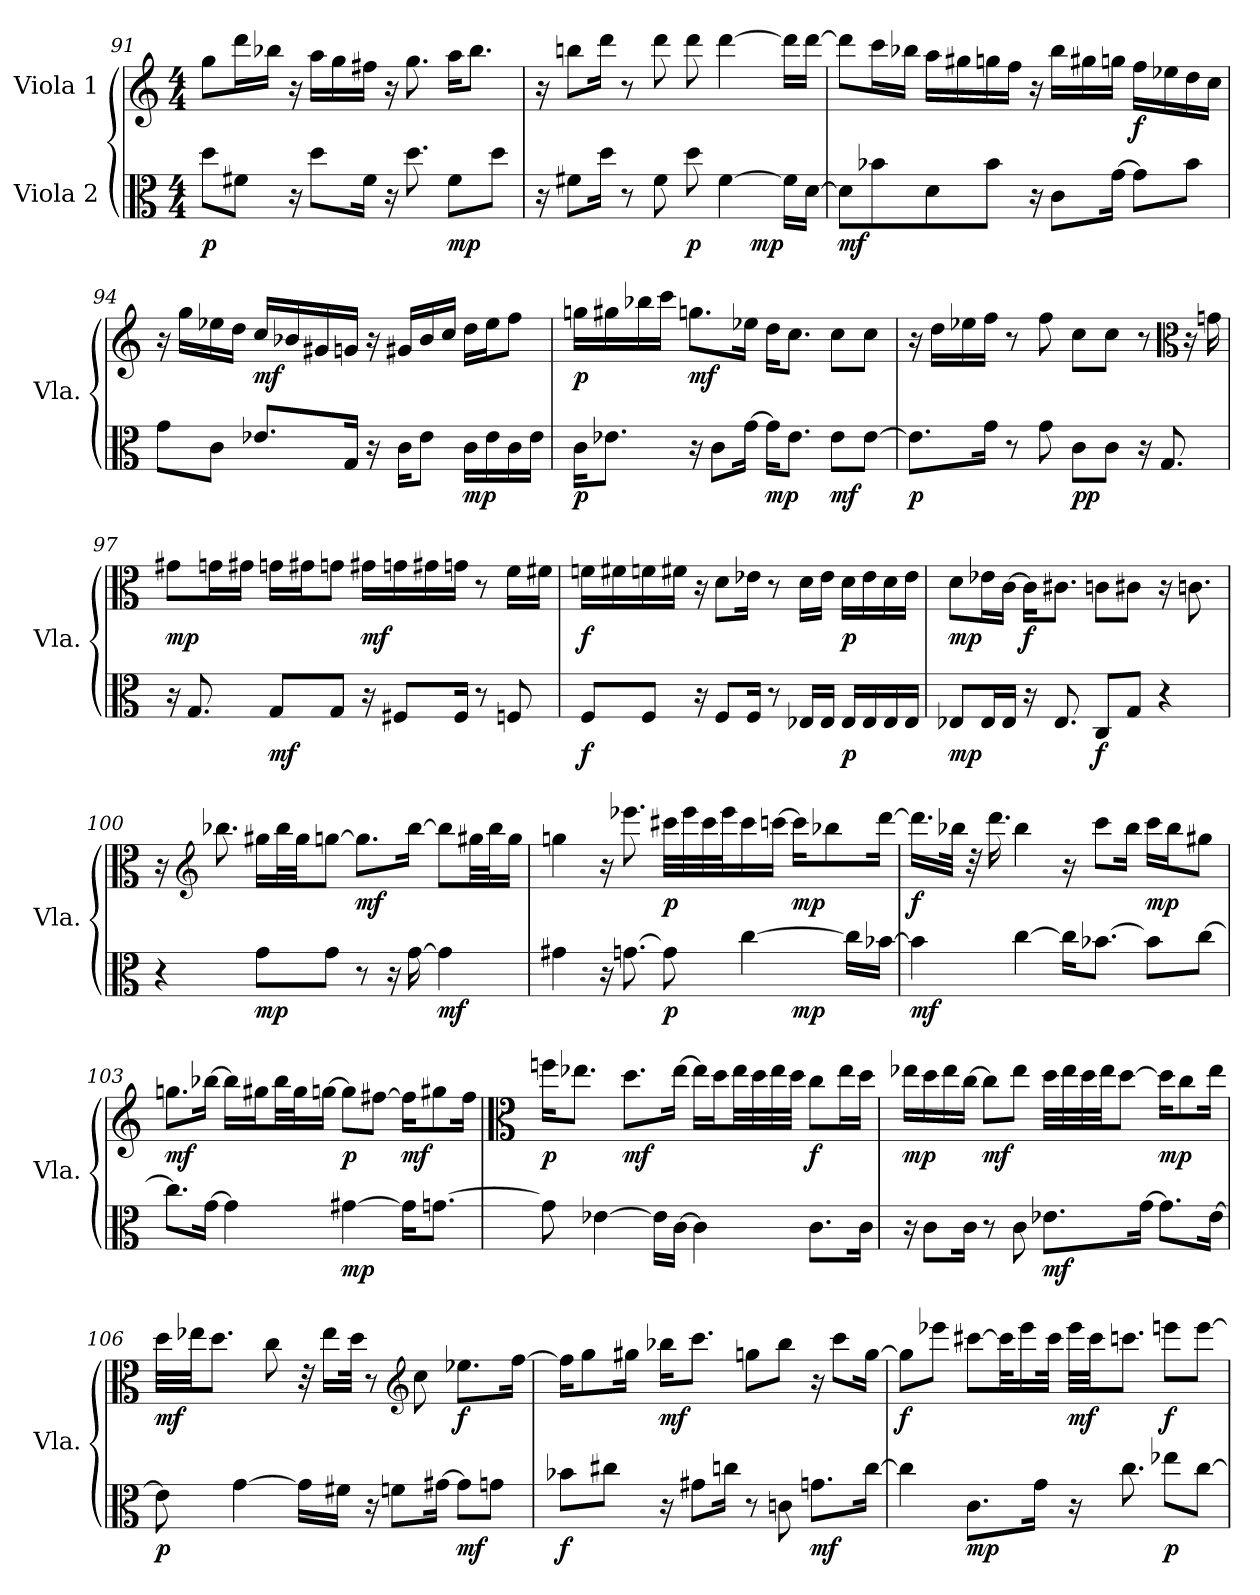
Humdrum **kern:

**kern	**dynam	**kern	**dynam
*part2	*part2	*part1	*part1
*staff2	*staff2	*staff1	*staff1
*I"Viola 2	*	*I"Viola 1	*
*I'Vla.	*	*I'Vla.	*
!!LO:LB:g=z
*clefC3	*	*clefG2	*
*k[]	*	*k[]	*
*C:	*	*C:	*
*M4/4	*	*M4/4	*
=91	=91	=91	=91
8ddi\L	p	8ggi\L	.
8f#Xi\J	.	16dddi\L	.
.	.	16bb-Xi\JJ	.
16r	.	16r	.
8ddi\L	.	16aai\LL	.
.	.	16ggi\	.
16f#i\Jk	.	16ff#Xi\JJ	.
16r	.	16r	.
8.ddi\	.	8.ggi\	.
8f#i\L	mp	16aai\KL	.
.	.	8.bb-i\J	.
8ddi\J	.	.	.
=92	=92	=92	=92
*^	*	*	*
16r	2.ryy	.	16r	.
8f#Xi\L	.	.	8bbni\L	.
16ddi\Jk	.	.	16dddi\Jk	.
8r	.	.	8r	.
8f#i\	.	.	8dddi\	.
8ddi\	.	p	8dddi\	.
[4f#i\	.	.	[4dddi\	.
.	4ryy	mp	.	.
16f#i\LL]	.	.	16dddi\LL]	.
[16di\JJ	.	.	[16dddi\JJ	.
*v	*v	*	*	*
!!LO:LB:g=z
=93	=93	=93	=93
8di\L]	mf	8dddi\L]	.
8b-Xi\	.	16ccci\L	.
.	.	16bb-Xi\JJ	.
8di\	.	16aai\LL	.
.	.	16gg#Xi\	.
8b-i\J	.	16ggni\	.
.	.	16ffi\JJ	.
16r	.	16r	.
8ci\L	.	16bb-i\LL	.
.	.	16gg#Xi\	.
[16gi\Jk	.	16ggni\JJ	.
8gi\L]	.	16ffi\LL	f
.	.	16ee-Xi\	.
8b-i\J	.	16ddi\	.
.	.	16cci\JJ	.
=94	=94	=94	=94
8gi\L	.	16r	.
.	.	16ggi\LL	.
8ci\J	.	16ee-Xi\	.
.	.	16ddi\JJ	.
8.e-Xi/L	.	16cci/LL	mf
.	.	16b-Xi/	.
.	.	16g#Xi/	.
16Gi/Jk	.	16gni/JJ	.
16r	.	16r	.
16ci\KL	.	16g#Xi/LL	.
8e-i\J	.	16b-i/	.
.	.	16cci/JJ	.
16ci\LL	mp	16ddi\LL	.
16e-i\	.	16ee-i\J	.
16ci\	.	8ffi\J	.
16e-i\JJ	.	.	.
!!LO:LB:g=z
=95	=95	=95	=95
16ci\KL	p	16ggni\LL	p
8.e-Xi\J	.	16gg#Xi\	.
.	.	16bb-Xi\	.
.	.	16ccci\JJ	.
16r	.	8.ggni\L	mf
8ci\L	.	.	.
[16gi\Jk	.	16ee-Xi\Jk	.
16gi\KL]	mp	16ddi\KL	.
8.e-i\J	.	8.cci\J	.
8e-i\L	mf	8cci\L	.
[8e-i\J	.	8cci\J	.
=96	=96	=96	=96
8.e-i\L]	p	16r	.
.	.	16ddi\LL	.
.	.	16ee-Xi\	.
16gi\Jk	.	16ffi\JJ	.
8r	.	8r	.
8gi\	.	8ffi\	.
8ci\L	pp	8cci\L	.
8ci\J	.	8cci\J	.
16r	.	8r	.
8.Gi/	.	.	.
*	*	*clefC3	*
.	.	16r	.
.	.	16gni\	.
=97	=97	=97	=97
16r	.	8g#Xi\L	mp
8.Gi/	.	.	.
.	.	16gni\L	.
.	.	16g#Xi\JJ	.
8Gi/L	mf	16gni\LL	.
.	.	16g#Xi\J	.
8Gi/J	.	8gni\J	.
16r	.	16g#Xi\LL	mf
8F#Xi/L	.	16gni\	.
.	.	16g#Xi\	.
16F#i/Jk	.	16gni\JJ	.
8r	.	8r	.
8Fni/	.	16fi\LL	.
.	.	16f#Xi\JJ	.
!!LO:PB:g=z
=98	=98	=98	=98
8Fi/L	f	16fni\LL	f
.	.	16f#Xi\	.
8Fi/J	.	16fni\	.
.	.	16f#Xi\JJ	.
16r	.	16r	.
8Fi/L	.	8di\L	.
16Fi/Jk	.	16e-Xi\Jk	.
8r	.	8r	.
16E-Xi/LL	.	16di\LL	.
16E-i/JJ	.	16e-i\JJ	.
16E-i/LL	p	16di\LL	p
16E-i/	.	16e-i\	.
16E-i/	.	16di\	.
16E-i/JJ	.	16e-i\JJ	.
=99	=99	=99	=99
8E-Xi/L	mp	8di\L	mp
16E-i/L	.	16e-Xi\L	.
16E-i/JJ	.	[16ci\JJ	.
16r	.	16ci\KL]	f
8.E-i/	.	8.c#Xi\J	.
8Ci/L	f	8cni\L	.
8Gi/J	.	8c#Xi\J	.
4r	.	16r	.
.	.	8.cni\	.
!!LO:LB:g=z
=100	=100	=100	=100
4r	.	16r	.
*	*	*clefG2	*
.	.	8.bb-Xi\	.
8gi\L	mp	16gg#Xi\LL	.
.	.	32bb-i\L	.
.	.	32gg#i\JJ	.
8gi\J	.	[8ggni\J	.
8r	.	8.ggi\L]	mf
16r	.	.	.
[16gi\	.	[16bb-i\Jk	.
4gi\]	mf	8bb-i\L]	.
.	.	32gg#Xi\LL	.
.	.	32bb-i\J	.
.	.	16gg#i\JJ	.
=101	=101	=101	=101
*^	*	*	*
4g#Xi\	2.ryy	.	4ggni\	.
16r	.	.	16r	.
[8.gni\	.	.	8.eee-Xi\	.
8gi\]	.	p	32ccc#Xi\LLL	p
.	.	.	32eee-i\	.
.	.	.	32ccc#i\	.
.	.	.	32eee-i\J	.
[4cci\	.	.	16ccc#i\	.
.	.	.	[16cccni\JJ	.
.	4ryy	mp	16ccci\KL]	mp
.	.	.	8bb-Xi\	.
16cci\LL]	.	.	.	.
[16b-Xi\JJ	.	.	[16dddi\Jk	.
*v	*v	*	*	*
!!LO:LB:g=z
=102	=102	=102	=102
4b-i\]	mf	16.dddi\LL]	f
.	.	32bb-Xi\JJk	.
.	.	32r	.
.	.	16.dddi\	.
[4cci\	.	4bb-i\	.
16cci\KL]	.	16r	.
[8.b-Xi\J	.	8ccci\L	.
.	.	16bb-i\Jk	.
8b-i\L]	.	16ccci\LL	mp
.	.	16bb-i\J	.
[8cci\J	.	8gg#Xi\J	.
=103	=103	=103	=103
8.cci\L]	.	8.ggni\L	mf
[16gi\Jk	.	[16bb-Xi\Jk	.
4gi\]	.	16bb-i\LL]	.
.	.	16gg#Xi\J	.
.	.	32bb-i\LL	.
.	.	32gg#i\J	.
.	.	[16ggni\JJ	.
[4g#Xi\	mp	8ggi\L]	p
.	.	[8ff#Xi\J	.
16g#i\KL]	.	16ff#i\KL]	mf
[8.gni\J	.	8gg#Xi\	.
.	.	16ff#i\Jk	.
!!LO:LB:g=z
=104	=104	=104	=104
*	*	*clefC3	*
8gi\]	.	16ffni\KL	p
.	.	8.ee-Xi\J	.
[4e-Xi\	.	.	.
.	.	8.ddi\L	mf
16e-i\LL]	.	.	.
[16ci\JJ	.	[16ee-i\Jk	.
4ci\]	.	16ee-i\LL]	.
.	.	16ddi\J	.
.	.	32ee-i\LL	.
.	.	32ddi\	.
.	.	32ee-i\	.
.	.	32ddi\JJJ	.
8.ci\L	.	8cci\L	f
.	.	16ee-i\L	.
16ci\Jk	.	16ddi\JJ	.
=105	=105	=105	=105
16r	.	16ee-Xi\LL	mp
8ci\L	.	16ddi\	.
.	.	16ee-i\	.
16ci\Jk	.	[16cci\JJ	.
8r	.	8cci\L]	mf
8ci\	.	8ee-i\J	.
8.e-Xi\L	mf	32ddi\LLL	.
.	.	32ee-i\	.
.	.	32ddi\	.
.	.	32ee-i\JJ	.
.	.	[8ddi\J	.
[16gi\Jk	.	.	.
8.gi\L]	.	16ddi\KL]	mp
.	.	8cci\	.
[16e-i\Jk	.	16ee-i\Jk	.
!!LO:LB:g=z
=106	=106	=106	=106
8e-i\]	p	32ddi\LLL	mf
.	.	32ee-Xi\JJ	.
.	.	8.ddi\J	.
[4gi\	.	.	.
.	.	8cci\	.
16gi\LL]	.	32r	.
.	.	16ee-i\LL	.
16f#Xi\JJ	.	.	.
.	.	32ddi\JJk	.
16r	.	8r	.
8fni\L	.	.	.
*	*	*clefG2	*
.	.	8cci\	.
[16g#Xi\Jk	.	.	.
8g#i\L]	mf	8.ee-Xi\L	f
8gni\J	.	.	.
.	.	[16ffi\Jk	.
=107	=107	=107	=107
8b-Xi\L	f	16ffi\KL]	.
.	.	8ggi\	.
8cc#Xi\J	.	.	.
.	.	16gg#Xi\Jk	.
16r	.	16bb-Xi\KL	mf
8g#Xi\L	.	8.ccci\J	.
16ccni\Jk	.	.	.
8r	.	8ggni\L	.
8cni\	.	8bb-i\J	.
8.gni\L	mf	16r	.
.	.	8ccci\L	.
[16cci\Jk	.	[16ggi\Jk	.
!!LO:PB:g=z
=108	=108	=108	=108
4cci\]	.	8ggi\L]	f
.	.	8eee-Xi\J	.
8.ci\L	mp	[8ccc#Xi\L	.
.	.	32ccc#i\KL]	.
.	.	16eee-i\	.
16gi\Jk	.	.	.
.	.	32ccc#i\JJk	.
16r	.	32eee-i\LLL	mf
.	.	32ccc#i\JJ	.
8.cci\	.	8.cccni\J	.
8ee-Xi\L	p	8eeeni\L	f
[8cci\J	.	[8eeei\J	.
=	=	=	=
*-	*-	*-	*-
